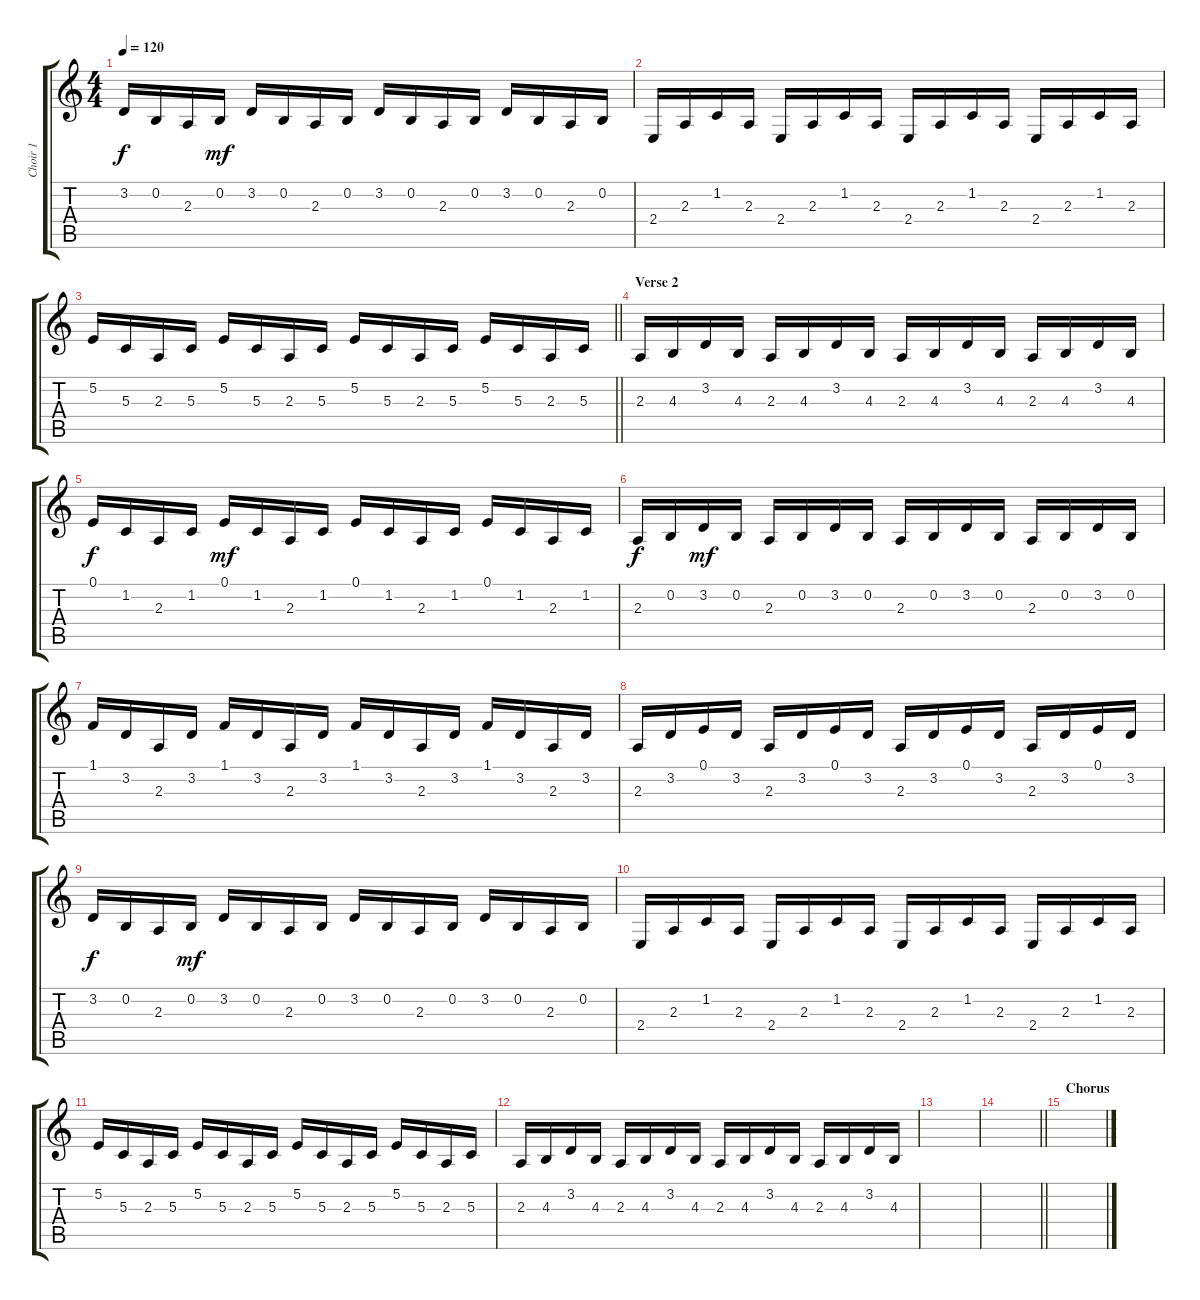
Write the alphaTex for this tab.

\track ("Choir 1" "Choir 1") {instrument pad4choir}
\staff {score tabs}
\tuning (E4 B3 G3 D3 A2 E2) {hide}
\ts (4 4)
\tempo 120
\clef g2
\ks c
3.2.16{dy f} 0.2.16 2.3.16 0.2.16{dy mf} 3.2.16 0.2.16 2.3.16 0.2.16{volume 10 balance 1} 3.2.16 0.2.16 2.3.16 0.2.16 3.2.16 0.2.16 2.3.16 0.2.16 |
2.4.16 2.3.16 1.2.16 2.3.16 2.4.16 2.3.16 1.2.16 2.3.16 2.4.16 2.3.16 1.2.16 2.3.16 2.4.16 2.3.16 1.2.16 2.3.16 |
\barLineRight lightlight
5.2.16 5.3.16 2.3.16 5.3.16 5.2.16 5.3.16 2.3.16 5.3.16 5.2.16 5.3.16 2.3.16 5.3.16 5.2.16 5.3.16 2.3.16 5.3.16 |
\section ("" "Verse 2")
2.3.16 4.3.16 3.2.16 4.3.16 2.3.16 4.3.16 3.2.16 4.3.16 2.3.16 4.3.16 3.2.16 4.3.16 2.3.16 4.3.16 3.2.16 4.3.16 |
0.1.16{dy f} 1.2.16 2.3.16 1.2.16 0.1.16{dy mf} 1.2.16 2.3.16 1.2.16 0.1.16 1.2.16 2.3.16 1.2.16 0.1.16 1.2.16 2.3.16 1.2.16 |
2.3.16{dy f} 0.2.16 3.2.16{dy mf} 0.2.16 2.3.16 0.2.16 3.2.16 0.2.16 2.3.16 0.2.16 3.2.16 0.2.16 2.3.16 0.2.16 3.2.16 0.2.16 |
1.1.16 3.2.16 2.3.16 3.2.16 1.1.16 3.2.16 2.3.16 3.2.16 1.1.16 3.2.16 2.3.16 3.2.16 1.1.16 3.2.16 2.3.16 3.2.16 |
2.3.16 3.2.16 0.1.16 3.2.16 2.3.16 3.2.16 0.1.16 3.2.16 2.3.16 3.2.16 0.1.16 3.2.16 2.3.16 3.2.16 0.1.16 3.2.16 |
3.2.16{dy f} 0.2.16 2.3.16 0.2.16{dy mf} 3.2.16 0.2.16 2.3.16 0.2.16 3.2.16 0.2.16 2.3.16 0.2.16 3.2.16 0.2.16 2.3.16 0.2.16 |
2.4.16 2.3.16 1.2.16 2.3.16 2.4.16 2.3.16 1.2.16 2.3.16 2.4.16 2.3.16 1.2.16 2.3.16 2.4.16 2.3.16 1.2.16 2.3.16 |
5.2.16 5.3.16 2.3.16 5.3.16 5.2.16 5.3.16 2.3.16 5.3.16 5.2.16 5.3.16 2.3.16 5.3.16 5.2.16 5.3.16 2.3.16 5.3.16 |
2.3.16 4.3.16 3.2.16 4.3.16 2.3.16 4.3.16 3.2.16 4.3.16 2.3.16 4.3.16 3.2.16 4.3.16 2.3.16 4.3.16 3.2.16 4.3.16 |
|
\barLineRight lightlight
|
\section ("" "Chorus")
